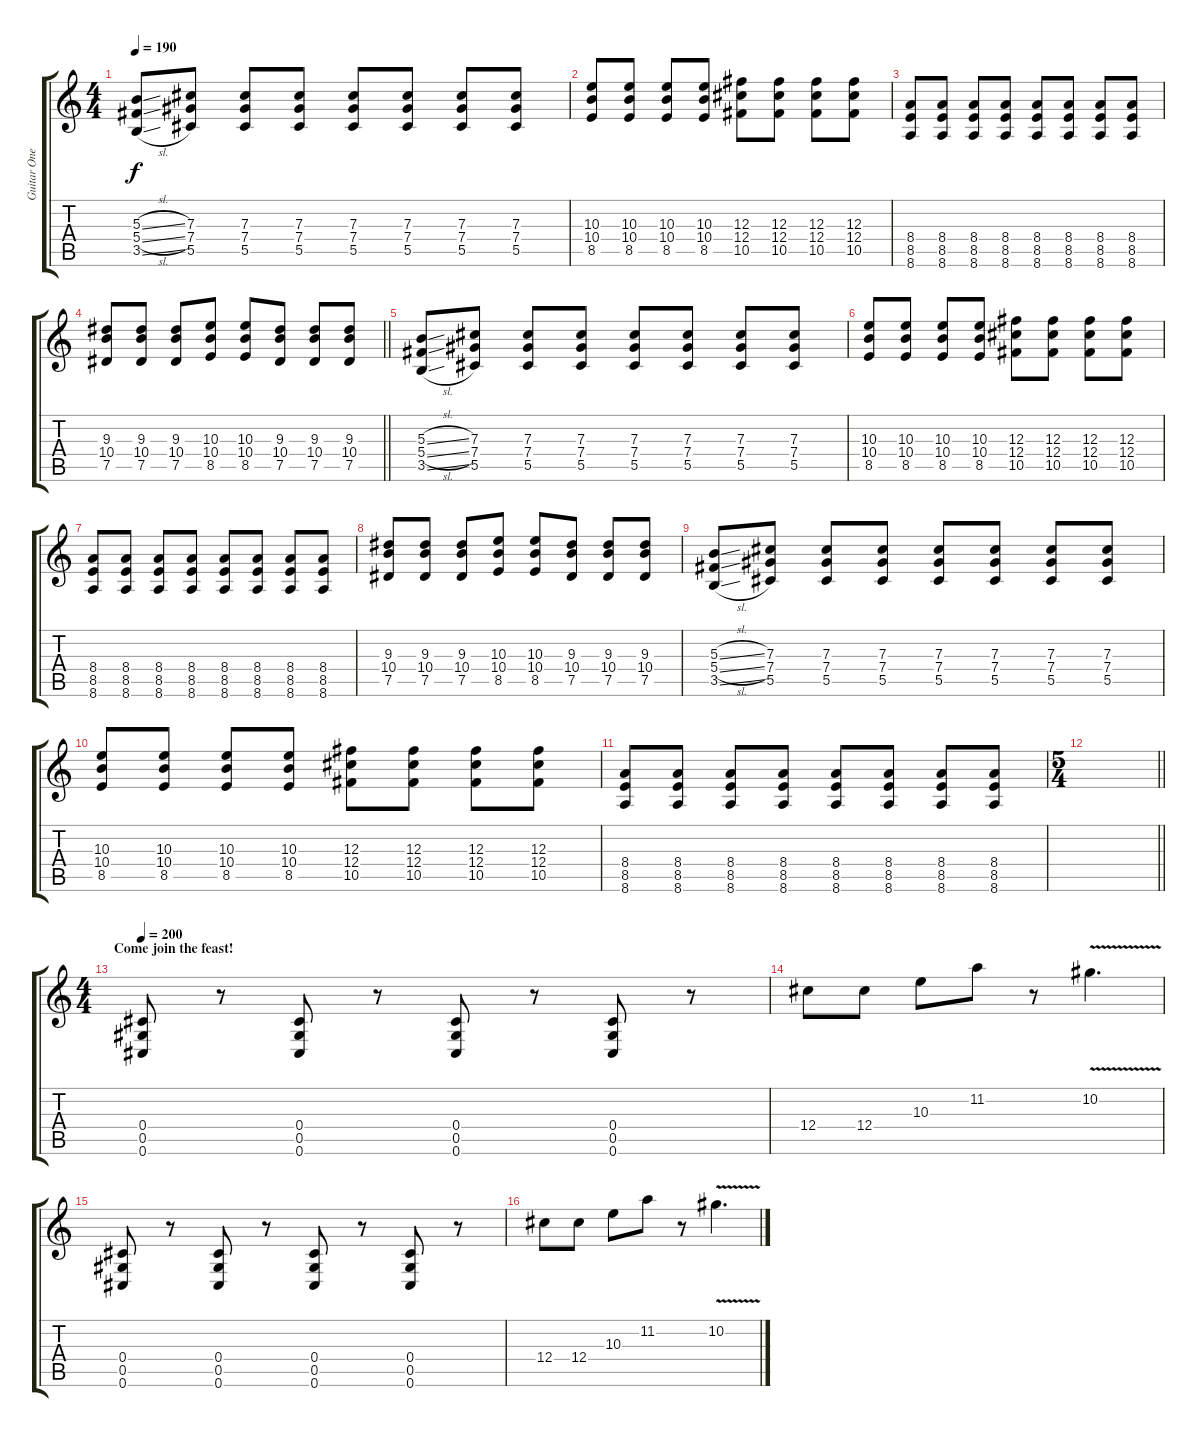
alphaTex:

\track ("Guitar One" "Guitar One") {instrument overdrivenguitar}
\staff {score tabs}
\tuning (Eb4 Bb3 Gb3 Db3 Ab2 Db2) {hide}
\ts (4 4)
\tempo 190
\clef g2
\ks c
(5.3{sl} 5.4{sl} 3.5{sl}).8{dy f instrument overdrivenguitar} (7.3 7.4 5.5).8 (7.3 7.4 5.5).8 (7.3 7.4 5.5).8 (7.3 7.4 5.5).8 (7.3 7.4 5.5).8 (7.3 7.4 5.5).8 (7.3 7.4 5.5).8 |
(10.3 10.4 8.5).8 (10.3 10.4 8.5).8 (10.3 10.4 8.5).8 (10.3 10.4 8.5).8 (12.3 12.4 10.5).8 (12.3 12.4 10.5).8 (12.3 12.4 10.5).8 (12.3 12.4 10.5).8 |
(8.4 8.5 8.6).8 (8.4 8.5 8.6).8 (8.4 8.5 8.6).8 (8.4 8.5 8.6).8 (8.4 8.5 8.6).8 (8.4 8.5 8.6).8 (8.4 8.5 8.6).8 (8.4 8.5 8.6).8 |
\barLineRight lightlight
(9.3 10.4 7.5).8 (9.3 10.4 7.5).8 (9.3 10.4 7.5).8 (10.3 10.4 8.5).8 (10.3 10.4 8.5).8 (9.3 10.4 7.5).8 (9.3 10.4 7.5).8 (9.3 10.4 7.5).8 |
(5.3{sl} 5.4{sl} 3.5{sl}).8{instrument overdrivenguitar} (7.3 7.4 5.5).8 (7.3 7.4 5.5).8 (7.3 7.4 5.5).8 (7.3 7.4 5.5).8 (7.3 7.4 5.5).8 (7.3 7.4 5.5).8 (7.3 7.4 5.5).8 |
(10.3 10.4 8.5).8 (10.3 10.4 8.5).8 (10.3 10.4 8.5).8 (10.3 10.4 8.5).8 (12.3 12.4 10.5).8 (12.3 12.4 10.5).8 (12.3 12.4 10.5).8 (12.3 12.4 10.5).8 |
(8.4 8.5 8.6).8 (8.4 8.5 8.6).8 (8.4 8.5 8.6).8 (8.4 8.5 8.6).8 (8.4 8.5 8.6).8 (8.4 8.5 8.6).8 (8.4 8.5 8.6).8 (8.4 8.5 8.6).8 |
(9.3 10.4 7.5).8 (9.3 10.4 7.5).8 (9.3 10.4 7.5).8 (10.3 10.4 8.5).8 (10.3 10.4 8.5).8 (9.3 10.4 7.5).8 (9.3 10.4 7.5).8 (9.3 10.4 7.5).8 |
(5.3{sl} 5.4{sl} 3.5{sl}).8{instrument overdrivenguitar} (7.3 7.4 5.5).8 (7.3 7.4 5.5).8 (7.3 7.4 5.5).8 (7.3 7.4 5.5).8 (7.3 7.4 5.5).8 (7.3 7.4 5.5).8 (7.3 7.4 5.5).8 |
(10.3 10.4 8.5).8 (10.3 10.4 8.5).8 (10.3 10.4 8.5).8 (10.3 10.4 8.5).8 (12.3 12.4 10.5).8 (12.3 12.4 10.5).8 (12.3 12.4 10.5).8 (12.3 12.4 10.5).8 |
(8.4 8.5 8.6).8 (8.4 8.5 8.6).8 (8.4 8.5 8.6).8 (8.4 8.5 8.6).8 (8.4 8.5 8.6).8 (8.4 8.5 8.6).8 (8.4 8.5 8.6).8 (8.4 8.5 8.6).8 |
\ts (5 4)
\barLineRight lightlight
|
\ts (4 4)
\section ("" "Come join the feast!")
\tempo 200
(0.4 0.5 0.6).8 r.8 (0.4 0.5 0.6).8 r.8 (0.4 0.5 0.6).8 r.8 (0.4 0.5 0.6).8 r.8 |
12.4.8 12.4.8 10.3.8 11.2.8 r.8 10.2{v}.4{d} |
(0.4 0.5 0.6).8 r.8 (0.4 0.5 0.6).8 r.8 (0.4 0.5 0.6).8 r.8 (0.4 0.5 0.6).8 r.8 |
12.4.8 12.4.8 10.3.8 11.2.8 r.8 10.2{v}.4{d}
